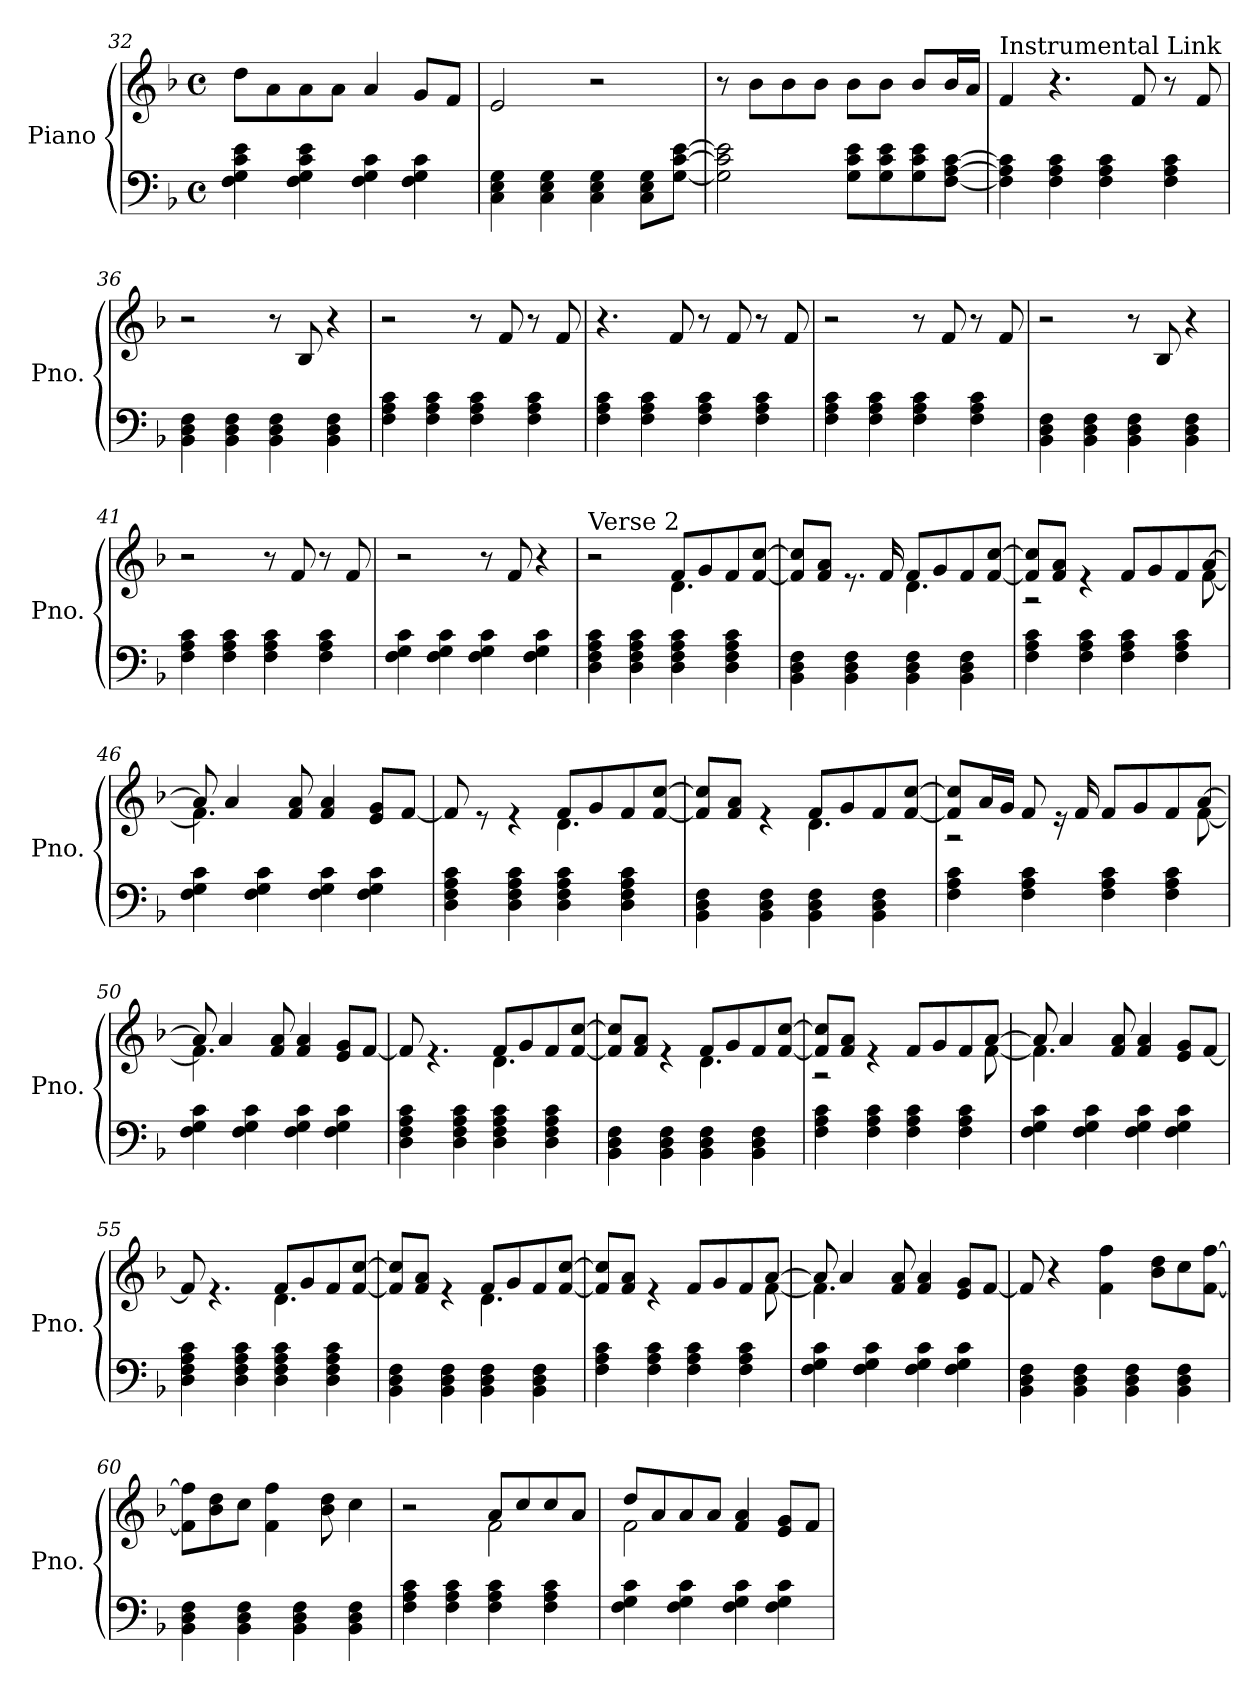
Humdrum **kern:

**kern	**kern
*part1	*part1
*staff2	*staff1
*I"Piano	*
*I'Pno.	*
*clefF4	*clefG2
*k[b-]	*k[b-]
*M4/4	*M4/4
*met(c)	*met(c)
=32	=32
4F\ 4G\ 4c\ 4e\	8dd\L
.	8a\
4F\ 4G\ 4c\ 4e\	8a\
.	8a\J
4F\ 4G\ 4c\	4a/
4F\ 4G\ 4c\	8g/L
.	8f/J
!!LO:LB:g=z
=33	=33
4C\ 4E\ 4G\	2e/
4C\ 4E\ 4G\	.
4C\ 4E\ 4G\	2r
8C\ 8E\ 8G\L	.
[8G\ [8c\ [8e\J	.
=34	=34
2G\] 2c\] 2e\]	8r
.	8b-\L
.	8b-\
.	8b-\J
8G\ 8c\ 8e\L	8b-\L
8G\ 8c\ 8e\	8b-\J
8G\ 8c\ 8e\	8b-/L
[8F\ [8A\ [8c\J	16b-/L
.	16a/JJ
=35	=35
!	!LO:TX:a:t=Instrumental Link
4F\] 4A\] 4c\]	4f/
4F\ 4A\ 4c\	4.r
4F\ 4A\ 4c\	.
.	8f/
4F\ 4A\ 4c\	8r
.	8f/
=36	=36
4BB-\ 4D\ 4F\	2r
4BB-\ 4D\ 4F\	.
4BB-\ 4D\ 4F\	8r
.	8B-/
4BB-\ 4D\ 4F\	4r
=37	=37
4F\ 4A\ 4c\	2r
4F\ 4A\ 4c\	.
4F\ 4A\ 4c\	8r
.	8f/
4F\ 4A\ 4c\	8r
.	8f/
!!LO:LB:g=z
=38	=38
4F\ 4A\ 4c\	4.r
4F\ 4A\ 4c\	.
.	8f/
4F\ 4A\ 4c\	8r
.	8f/
4F\ 4A\ 4c\	8r
.	8f/
=39	=39
4F\ 4A\ 4c\	2r
4F\ 4A\ 4c\	.
4F\ 4A\ 4c\	8r
.	8f/
4F\ 4A\ 4c\	8r
.	8f/
=40	=40
4BB-\ 4D\ 4F\	2r
4BB-\ 4D\ 4F\	.
4BB-\ 4D\ 4F\	8r
.	8B-/
4BB-\ 4D\ 4F\	4r
=41	=41
4F\ 4A\ 4c\	2r
4F\ 4A\ 4c\	.
4F\ 4A\ 4c\	8r
.	8f/
4F\ 4A\ 4c\	8r
.	8f/
=42	=42
4F\ 4G\ 4c\	2r
4F\ 4G\ 4c\	.
4F\ 4G\ 4c\	8r
.	8f/
4F\ 4G\ 4c\	4r
!!LO:LB:g=z
=43	=43
*	*^
!	!LO:TX:a:t=Verse 2	!
4D\ 4F\ 4A\ 4c\	2r	2ryy
4D\ 4F\ 4A\ 4c\	.	.
4D\ 4F\ 4A\ 4c\	8f/L	4.d\
.	8g/	.
4D\ 4F\ 4A\ 4c\	8f/	.
.	[8f/ [8cc/J	8ryy
=44	=44	=44
4BB-\ 4D\ 4F\	8f/] 8cc/]L	2ryy
.	8f/ 8a/J	.
4BB-\ 4D\ 4F\	8.re	.
.	16f/	.
4BB-\ 4D\ 4F\	8f/L	4.d\
.	8g/	.
4BB-\ 4D\ 4F\	8f/	.
.	[8f/ [8cc/J	8ryy
=45	=45	=45
4F\ 4A\ 4c\	8f/] 8cc/]L	2r
.	8f/ 8a/J	.
4F\ 4A\ 4c\	4re	.
4F\ 4A\ 4c\	8f/L	4.ryy
.	8g/	.
4F\ 4A\ 4c\	8f/	.
.	[8a/J	[8f\
=46	=46	=46
4F\ 4G\ 4c\	8a/]	4.f\]
.	4a/	.
4F\ 4G\ 4c\	.	.
.	8f/ 8a/	2ryy
4F\ 4G\ 4c\	4f/ 4a/	.
4F\ 4G\ 4c\	8e/ 8g/L	.
.	[8f/J	8ryy
=47	=47	=47
4D\ 4F\ 4A\ 4c\	8f/]	2ryy
.	8re	.
4D\ 4F\ 4A\ 4c\	4re	.
4D\ 4F\ 4A\ 4c\	8f/L	4.d\
.	8g/	.
4D\ 4F\ 4A\ 4c\	8f/	.
.	[8f/ [8cc/J	8ryy
!!LO:LB:g=z	!!
=48	=48	=48
4BB-\ 4D\ 4F\	8f/] 8cc/]L	2ryy
.	8f/ 8a/J	.
4BB-\ 4D\ 4F\	4re	.
4BB-\ 4D\ 4F\	8f/L	4.d\
.	8g/	.
4BB-\ 4D\ 4F\	8f/	.
.	[8f/ [8cc/J	8ryy
=49	=49	=49
4F\ 4A\ 4c\	8f/] 8cc/]L	2r
.	16a/L	.
.	16g/JJ	.
4F\ 4A\ 4c\	8f/	.
.	16re	.
.	16f/	.
4F\ 4A\ 4c\	8f/L	4.ryy
.	8g/	.
4F\ 4A\ 4c\	8f/	.
.	[8a/J	[8f\
=50	=50	=50
4F\ 4G\ 4c\	8a/]	4.f\]
.	4a/	.
4F\ 4G\ 4c\	.	.
.	8f/ 8a/	2ryy
4F\ 4G\ 4c\	4f/ 4a/	.
4F\ 4G\ 4c\	8e/ 8g/L	.
.	[8f/J	8ryy
=51	=51	=51
4D\ 4F\ 4A\ 4c\	8f/]	2ryy
.	4.re	.
4D\ 4F\ 4A\ 4c\	.	.
4D\ 4F\ 4A\ 4c\	8f/L	4.d\
.	8g/	.
4D\ 4F\ 4A\ 4c\	8f/	.
.	[8f/ [8cc/J	8ryy
=52	=52	=52
4BB-\ 4D\ 4F\	8f/] 8cc/]L	2ryy
.	8f/ 8a/J	.
4BB-\ 4D\ 4F\	4re	.
4BB-\ 4D\ 4F\	8f/L	4.d\
.	8g/	.
4BB-\ 4D\ 4F\	8f/	.
.	[8f/ [8cc/J	8ryy
!!LO:PB:g=z	!!
=53	=53	=53
4F\ 4A\ 4c\	8f/] 8cc/]L	2r
.	8f/ 8a/J	.
4F\ 4A\ 4c\	4re	.
4F\ 4A\ 4c\	8f/L	4.ryy
.	8g/	.
4F\ 4A\ 4c\	8f/	.
.	[8a/J	[8f\
=54	=54	=54
4F\ 4G\ 4c\	8a/]	4.f\]
.	4a/	.
4F\ 4G\ 4c\	.	.
.	8f/ 8a/	2ryy
4F\ 4G\ 4c\	4f/ 4a/	.
4F\ 4G\ 4c\	8e/ 8g/L	.
.	[8f/J	8ryy
=55	=55	=55
4D\ 4F\ 4A\ 4c\	8f/]	2ryy
.	4.re	.
4D\ 4F\ 4A\ 4c\	.	.
4D\ 4F\ 4A\ 4c\	8f/L	4.d\
.	8g/	.
4D\ 4F\ 4A\ 4c\	8f/	.
.	[8f/ [8cc/J	8ryy
=56	=56	=56
4BB-\ 4D\ 4F\	8f/] 8cc/]L	2ryy
.	8f/ 8a/J	.
4BB-\ 4D\ 4F\	4re	.
4BB-\ 4D\ 4F\	8f/L	4.d\
.	8g/	.
4BB-\ 4D\ 4F\	8f/	.
.	[8f/ [8cc/J	8ryy
=57	=57	=57
4F\ 4A\ 4c\	8f/] 8cc/]L	2..ryy
.	8f/ 8a/J	.
4F\ 4A\ 4c\	4re	.
4F\ 4A\ 4c\	8f/L	.
.	8g/	.
4F\ 4A\ 4c\	8f/	.
.	[8a/J	[8f\
!!LO:LB:g=z	!!
=58	=58	=58
4F\ 4G\ 4c\	8a/]	4.f\]
.	4a/	.
4F\ 4G\ 4c\	.	.
.	8f/ 8a/	2ryy
4F\ 4G\ 4c\	4f/ 4a/	.
4F\ 4G\ 4c\	8e/ 8g/L	.
.	[8f/J	8ryy
*	*v	*v
=59	=59
4BB-\ 4D\ 4F\	8f/]
.	4r
4BB-\ 4D\ 4F\	.
.	4f\ 4ff\
4BB-\ 4D\ 4F\	.
.	8b-\ 8dd\L
4BB-\ 4D\ 4F\	8cc\
.	[8f\ [8ff\J
=60	=60
4BB-\ 4D\ 4F\	8f\] 8ff\]L
.	8b-\ 8dd\
4BB-\ 4D\ 4F\	8cc\J
.	4f\ 4ff\
4BB-\ 4D\ 4F\	.
.	8b-\ 8dd\
4BB-\ 4D\ 4F\	4cc\
=61	=61
*	*^
4F\ 4A\ 4c\	2r	2ryy
4F\ 4A\ 4c\	.	.
4F\ 4A\ 4c\	8a/L	2f\
.	8cc/	.
4F\ 4A\ 4c\	8cc/	.
.	8a/J	.
=62	=62	=62
4F\ 4G\ 4c\	8dd/L	2f\
.	8a/	.
4F\ 4G\ 4c\	8a/	.
.	8a/J	.
4F\ 4G\ 4c\	4f/ 4a/	2ryy
4F\ 4G\ 4c\	8e/ 8g/L	.
.	8f/J	.
*	*v	*v
=	=
*-	*-
